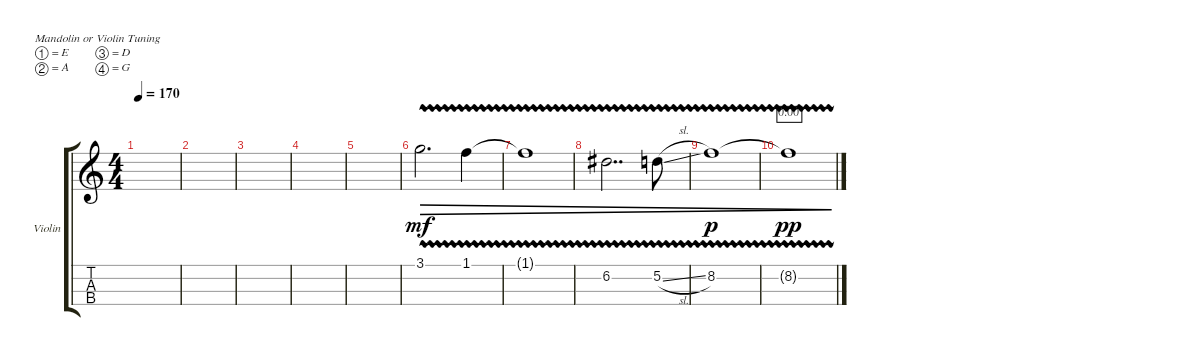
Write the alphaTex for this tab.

\defaultSystemsLayout 4
\bracketExtendMode groupsimilarinstruments
\firstSystemTrackNameOrientation horizontal
\otherSystemsTrackNameOrientation horizontal
\track ("Violin" "Violin") {instrument violin}
\staff {score tabs}
\tuning (E5 A4 D4 G3)
\ts (4 4)
\tempo 170
\clef g2
\ks c
|
|
|
|
|
3.1{vw}.2{d dec dy mf} 1.1{vw}.4{dec} |
1.1{vw t}.1{dec} |
6.2{vw}.2{dd dec} 5.2{vw sl}.8{dec} |
8.2{vw}.1{dec dy p} |
8.2{t}.1{dec dy pp timer}
